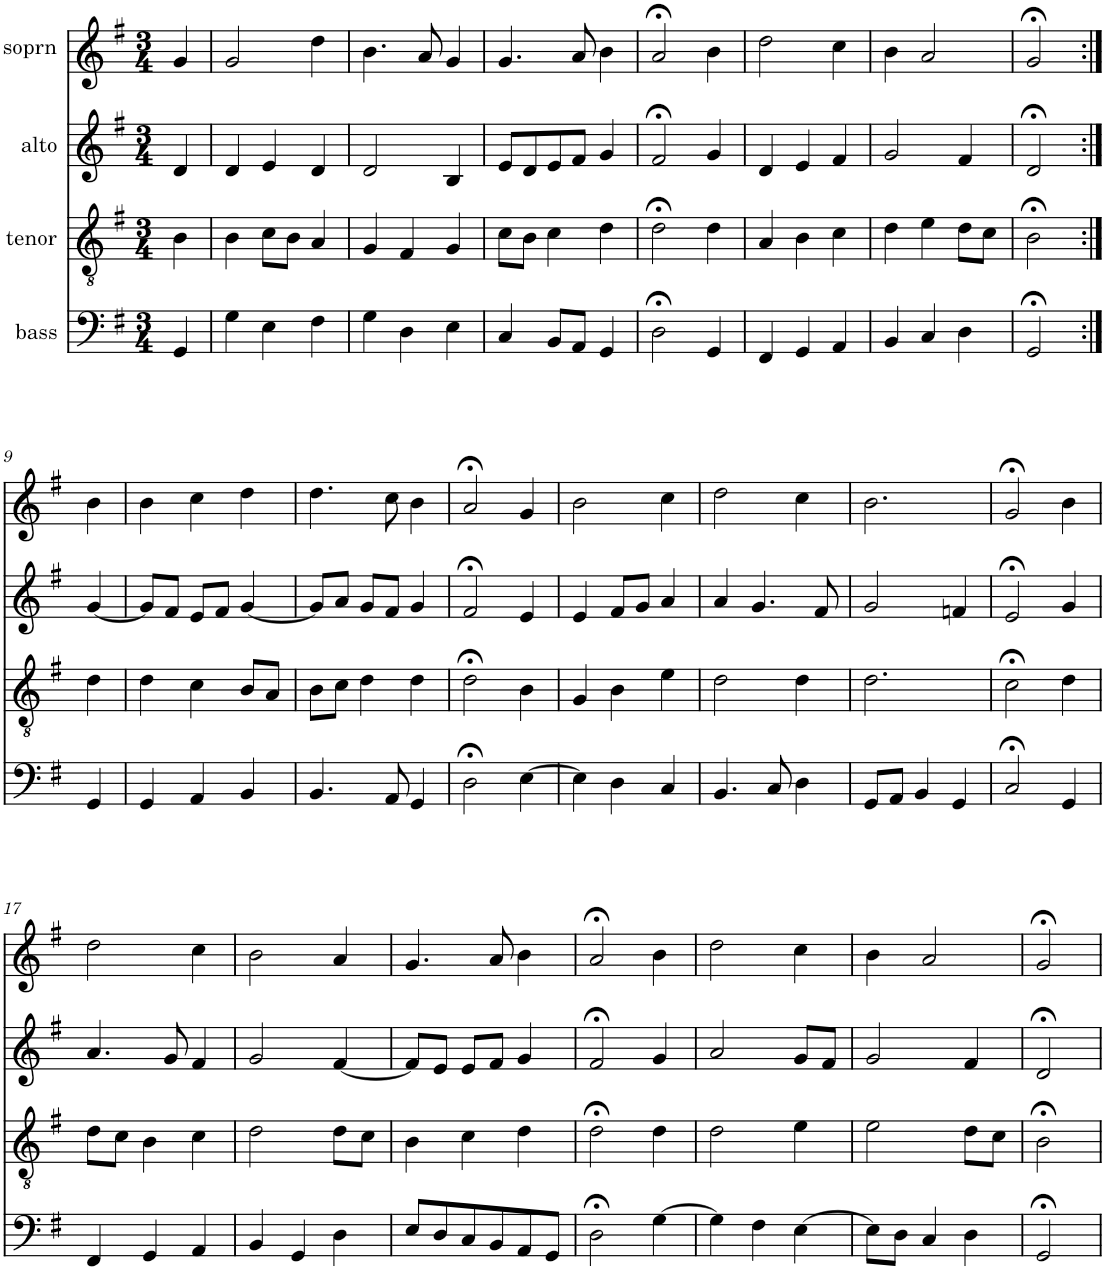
**kern	**kern	**kern	**kern
*part4	*part3	*part2	*part1
*staff4	*staff3	*staff2	*staff1
*I"bass	*I"tenor	*I"alto	*I"soprn
*clefF4	*clefGv2	*clefG2	*clefG2
*k[f#]	*k[f#]	*k[f#]	*k[f#]
*G:	*G:	*G:	*G:
*M3/4	*M3/4	*M3/4	*M3/4
=1	=1	=1	=1
4GG/	4B\	4d/	4g/
=2	=2	=2	=2
4G\	4B\	4d/	2g/
4E\	8c\L	4e/	.
.	8B\J	.	.
4F#\	4A/	4d/	4dd\
=3	=3	=3	=3
4G\	4G/	2d/	4.b\
4D\	4F#/	.	.
.	.	.	8a/
4E\	4G/	4B/	4g/
=4	=4	=4	=4
4C/	8c\L	8e/L	4.g/
.	8B\J	8d/	.
8BB/L	4c\	8e/	.
8AA/J	.	8f#/J	8a/
4GG/	4d\	4g/	4b\
=5	=5	=5	=5
2D;<\	2d;<\	2f#;</	2a;</
4GG/	4d\	4g/	4b\
=6	=6	=6	=6
4FF#/	4A/	4d/	2dd\
4GG/	4B\	4e/	.
4AA/	4c\	4f#/	4cc\
=7	=7	=7	=7
4BB/	4d\	2g/	4b\
4C/	4e\	.	2a/
4D\	8d\L	4f#/	.
.	8c\J	.	.
=8	=8	=8	=8
2GG;</	2B;<\	2d;</	2g;</
!!LO:LB:g=z
=9:|!	=9:|!	=9:|!	=9:|!
4GG/	4d\	[4g/	4b\
=10	=10	=10	=10
4GG/	4d\	8g/L]	4b\
.	.	8f#/J	.
4AA/	4c\	8e/L	4cc\
.	.	8f#/J	.
4BB/	8B/L	[4g/	4dd\
.	8A/J	.	.
=11	=11	=11	=11
4.BB/	8B\L	8g/L]	4.dd\
.	8c\J	8a/J	.
.	4d\	8g/L	.
8AA/	.	8f#/J	8cc\
4GG/	4d\	4g/	4b\
=12	=12	=12	=12
2D;<\	2d;<\	2f#;</	2a;</
[4E\	4B\	4e/	4g/
=13	=13	=13	=13
4E\]	4G/	4e/	2b\
4D\	4B\	8f#/L	.
.	.	8g/J	.
4C/	4e\	4a/	4cc\
=14	=14	=14	=14
4.BB/	2d\	4a/	2dd\
.	.	4.g/	.
8C/	.	.	.
4D\	4d\	.	4cc\
.	.	8f#/	.
=15	=15	=15	=15
8GG/L	2.d\	2g/	2.b\
8AA/J	.	.	.
4BB/	.	.	.
4GG/	.	4fn/	.
=16	=16	=16	=16
2C;</	2c;<\	2e;</	2g;</
4GG/	4d\	4g/	4b\
!!LO:LB:g=z
=17	=17	=17	=17
4FF#/	8d\L	4.a/	2dd\
.	8c\J	.	.
4GG/	4B\	.	.
.	.	8g/	.
4AA/	4c\	4f#/	4cc\
=18	=18	=18	=18
4BB/	2d\	2g/	2b\
4GG/	.	.	.
4D\	8d\L	[4f#/	4a/
.	8c\J	.	.
=19	=19	=19	=19
8E/L	4B\	8f#/L]	4.g/
8D/	.	8e/J	.
8C/	4c\	8e/L	.
8BB/	.	8f#/J	8a/
8AA/	4d\	4g/	4b\
8GG/J	.	.	.
=20	=20	=20	=20
2D;<\	2d;<\	2f#;</	2a;</
[4G\	4d\	4g/	4b\
=21	=21	=21	=21
4G\]	2d\	2a/	2dd\
4F#\	.	.	.
[4E\	4e\	8g/L	4cc\
.	.	8f#/J	.
=22	=22	=22	=22
8E\L]	2e\	2g/	4b\
8D\J	.	.	.
4C/	.	.	2a/
4D\	8d\L	4f#/	.
.	8c\J	.	.
=23	=23	=23	=23
2GG;</	2B;<\	2d;</	2g;</
=	=	=	=
*-	*-	*-	*-
